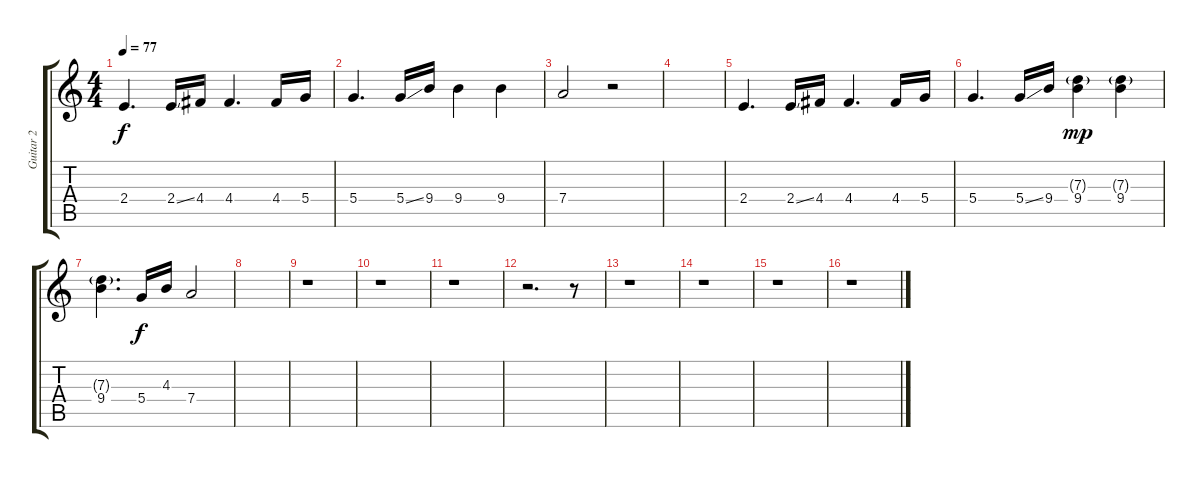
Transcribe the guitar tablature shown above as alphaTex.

\track ("Guitar 2" "Guitar 2") {instrument acousticguitarnylon}
\staff {score tabs}
\tuning (E4 B3 G3 D3 A2 E2) {hide}
\ts (4 4)
\tempo 77
\clef g2
\ks c
2.4.4{d dy f} 2.4{ss}.16 4.4.16 4.4.4{d} 4.4.16 5.4.16 |
5.4.4{d} 5.4{ss}.16 9.4.16 9.4.4 9.4.4 |
7.4.2 r.2 |
|
2.4.4{d} 2.4{ss}.16 4.4.16 4.4.4{d} 4.4.16 5.4.16 |
5.4.4{d} 5.4{ss}.16 9.4.16 (7.3{g} 9.4).4{dy mp} (7.3{g} 9.4).4 |
(7.3{g} 9.4).4{d} 5.4.16{dy f} 4.3.16 7.4.2 |
|
r.1 |
r.1 |
r.1 |
r.2{d} r.8 |
r.1 |
r.1 |
r.1 |
r.1
